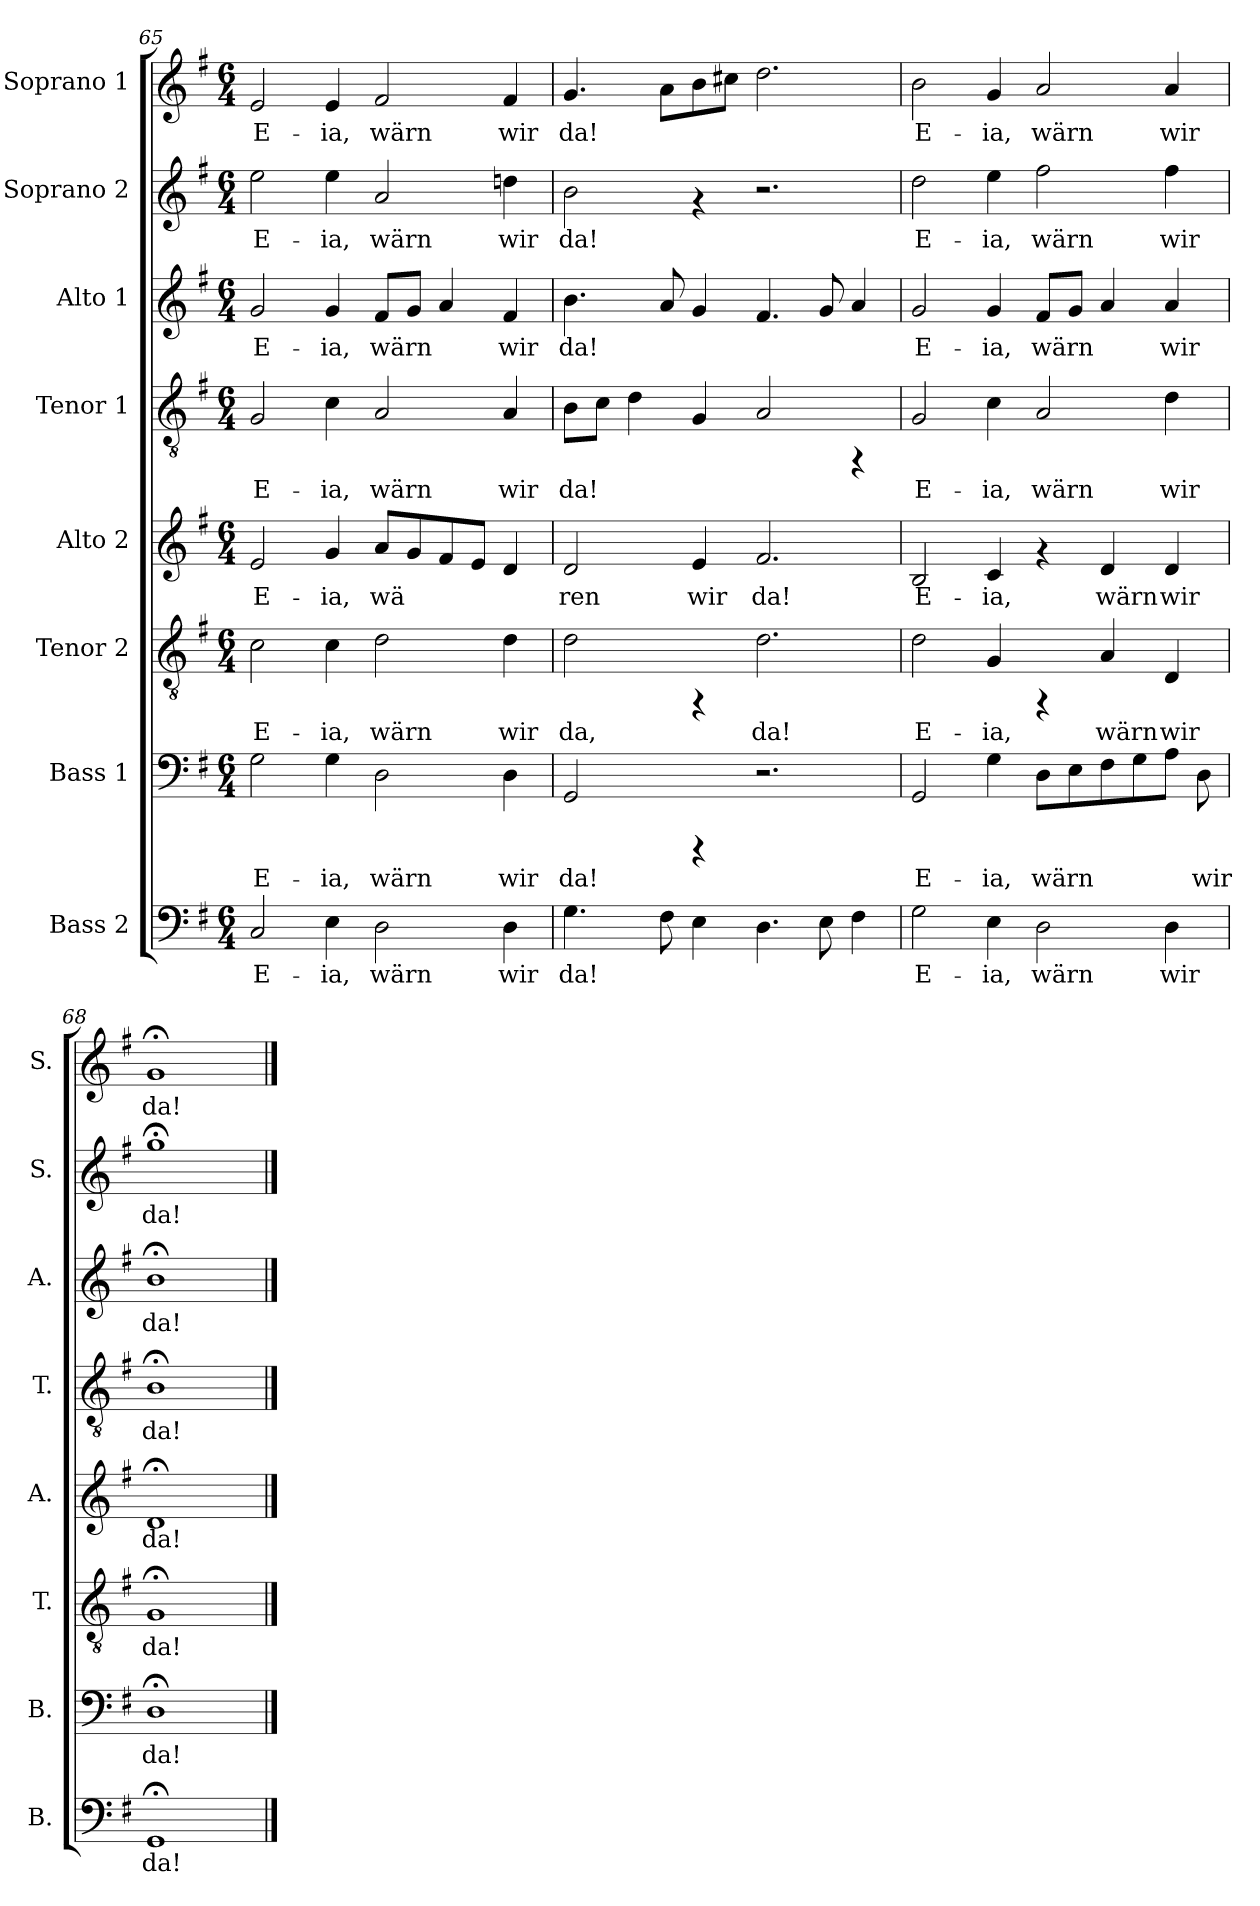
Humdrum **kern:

**kern	**text	**kern	**text	**kern	**text	**kern	**text	**kern	**text	**kern	**text	**kern	**text	**kern	**text
*part8	*part8	*part7	*part7	*part6	*part6	*part5	*part5	*part4	*part4	*part3	*part3	*part2	*part2	*part1	*part1
*staff8	*staff8	*staff7	*staff7	*staff6	*staff6	*staff5	*staff5	*staff4	*staff4	*staff3	*staff3	*staff2	*staff2	*staff1	*staff1
*I"Bass 2	*	*I"Bass 1	*	*I"Tenor 2	*	*I"Alto 2	*	*I"Tenor 1	*	*I"Alto 1	*	*I"Soprano 2	*	*I"Soprano 1	*
*I'B.	*	*I'B.	*	*I'T.	*	*I'A.	*	*I'T.	*	*I'A.	*	*I'S.	*	*I'S.	*
!!LO:PB:g=z
*clefF4	*	*clefF4	*	*clefGv2	*	*clefG2	*	*clefGv2	*	*clefG2	*	*clefG2	*	*clefG2	*
*k[f#]	*	*k[f#]	*	*k[f#]	*	*k[f#]	*	*k[f#]	*	*k[f#]	*	*k[f#]	*	*k[f#]	*
*G:	*	*G:	*	*G:	*	*G:	*	*G:	*	*G:	*	*G:	*	*G:	*
*M6/4	*	*M6/4	*	*M6/4	*	*M6/4	*	*M6/4	*	*M6/4	*	*M6/4	*	*M6/4	*
=65	=65	=65	=65	=65	=65	=65	=65	=65	=65	=65	=65	=65	=65	=65	=65
!	!LO:LY:b:cj	!	!LO:LY:b:cj	!	!LO:LY:b:cj	!	!LO:LY:b:cj	!	!LO:LY:b:cj	!	!LO:LY:b:cj	!	!LO:LY:b:cj	!	!LO:LY:b:cj
2C/	E-	2G\	E-	2c\	E-	2e/	E-	2G/	E-	2g/	E-	2ee\	E-	2e/	E-
!	!LO:LY:b:cj	!	!LO:LY:b:cj	!	!LO:LY:b:cj	!	!LO:LY:b:cj	!	!LO:LY:b:cj	!	!LO:LY:b:cj	!	!LO:LY:b:cj	!	!LO:LY:b:cj
4E\	-ia,	4G\	-ia,	4c\	-ia,	4g/	-ia,	4c\	-ia,	4g/	-ia,	4ee\	-ia,	4e/	-ia,
!	!LO:LY:b:cj	!	!LO:LY:b:cj	!	!LO:LY:b:cj	!	!LO:LY:b:cj	!	!LO:LY:b:cj	!	!LO:LY:b:cj	!	!LO:LY:b:cj	!	!LO:LY:b:cj
2D\	wärn	2D\	wärn	2d\	wärn	8a/L	wä-	2A/	wärn	8f#/L	wärn	2a/	wärn	2f#/	wärn
!	!	!	!	!	!	!	!LO:LY:b:cj	!	!	!	!LO:LY:b:cj	!	!	!	!
.	.	.	.	.	.	8g/	--	.	.	8g/J	.	.	.	.	.
!	!	!	!	!	!	!	!LO:LY:b:cj	!	!	!	!LO:LY:b:cj	!	!	!	!
.	.	.	.	.	.	8f#/	--	.	.	4a/	.	.	.	.	.
!	!	!	!	!	!	!	!LO:LY:b:cj	!	!	!	!	!	!	!	!
.	.	.	.	.	.	8e/J	--	.	.	.	.	.	.	.	.
!	!LO:LY:b:cj	!	!LO:LY:b:cj	!	!LO:LY:b:cj	!	!LO:LY:b:cj	!	!LO:LY:b:cj	!	!LO:LY:b:cj	!	!LO:LY:b:cj	!	!LO:LY:b:cj
4D\	wir	4D\	wir	4d\	wir	4d/	--	4A/	wir	4f#/	wir	4ddn\	wir	4f#/	wir
=66	=66	=66	=66	=66	=66	=66	=66	=66	=66	=66	=66	=66	=66	=66	=66
!	!LO:LY:b:cj	!	!LO:LY:b:cj	!	!LO:LY:b:cj	!	!LO:LY:b:cj	!	!LO:LY:b:cj	!	!LO:LY:b:cj	!	!LO:LY:b:cj	!	!LO:LY:b:cj
4.G\	da!	2GG/	da!	2d\	da,	2d/	-ren	8B\L	da!	4.b\	da!	2b\	da!	4.g/	da!
!	!	!	!	!	!	!	!	!	!LO:LY:b:cj	!	!	!	!	!	!
.	.	.	.	.	.	.	.	8c\J	.	.	.	.	.	.	.
!	!	!	!	!	!	!	!	!	!LO:LY:b:cj	!	!	!	!	!	!
.	.	.	.	.	.	.	.	4d\	.	.	.	.	.	.	.
!	!LO:LY:b:cj	!	!	!	!	!	!	!	!	!	!LO:LY:b:cj	!	!	!	!LO:LY:b:cj
8F#\	.	.	.	.	.	.	.	.	.	8a/	.	.	.	8a\L	.
!	!LO:LY:b:cj	!	!	!	!	!	!LO:LY:b:cj	!	!LO:LY:b:cj	!	!LO:LY:b:cj	!	!	!	!LO:LY:b:cj
4E\	.	4rCCC	.	4rFF	.	4e/	wir	4G/	.	4g/	.	4rf	.	8b\	.
!	!	!	!	!	!	!	!	!	!	!	!	!	!	!	!LO:LY:b:cj
.	.	.	.	.	.	.	.	.	.	.	.	.	.	8cc#X\J	.
!	!LO:LY:b:cj	!	!	!	!LO:LY:b:cj	!	!LO:LY:b:cj	!	!LO:LY:b:cj	!	!LO:LY:b:cj	!	!	!	!LO:LY:b:cj
4.D\	.	2.r	.	2.d\	da!	2.f#/	da!	2A/	.	4.f#/	.	2.r	.	2.dd\	.
!	!LO:LY:b:cj	!	!	!	!	!	!	!	!	!	!LO:LY:b:cj	!	!	!	!
8E\	.	.	.	.	.	.	.	.	.	8g/	.	.	.	.	.
!	!LO:LY:b:cj	!	!	!	!	!	!	!	!	!	!LO:LY:b:cj	!	!	!	!
4F#\	.	.	.	.	.	.	.	4rFF	.	4a/	.	.	.	.	.
=67	=67	=67	=67	=67	=67	=67	=67	=67	=67	=67	=67	=67	=67	=67	=67
!	!LO:LY:b:cj	!	!LO:LY:b:cj	!	!LO:LY:b:cj	!	!LO:LY:b:cj	!	!LO:LY:b:cj	!	!LO:LY:b:cj	!	!LO:LY:b:cj	!	!LO:LY:b:cj
2G\	E-	2GG/	E-	2d\	E-	2B/	E-	2G/	E-	2g/	E-	2dd\	E-	2b\	E-
!	!LO:LY:b:cj	!	!LO:LY:b:cj	!	!LO:LY:b:cj	!	!LO:LY:b:cj	!	!LO:LY:b:cj	!	!LO:LY:b:cj	!	!LO:LY:b:cj	!	!LO:LY:b:cj
4E\	-ia,	4G\	-ia,	4G/	-ia,	4c/	-ia,	4c\	-ia,	4g/	-ia,	4ee\	-ia,	4g/	-ia,
!	!LO:LY:b:cj	!	!LO:LY:b:cj	!	!	!	!	!	!LO:LY:b:cj	!	!LO:LY:b:cj	!	!LO:LY:b:cj	!	!LO:LY:b:cj
2D\	wärn	8D\L	wärn	4rFF	.	4rf	.	2A/	wärn	8f#/L	wärn	2ff#\	wärn	2a/	wärn
!	!	!	!LO:LY:b:cj	!	!	!	!	!	!	!	!LO:LY:b:cj	!	!	!	!
.	.	8E\	.	.	.	.	.	.	.	8g/J	.	.	.	.	.
!	!	!	!LO:LY:b:cj	!	!LO:LY:b:cj	!	!LO:LY:b:cj	!	!	!	!LO:LY:b:cj	!	!	!	!
.	.	8F#\	.	4A/	wärn	4d/	wärn	.	.	4a/	.	.	.	.	.
!	!	!	!LO:LY:b:cj	!	!	!	!	!	!	!	!	!	!	!	!
.	.	8G\	.	.	.	.	.	.	.	.	.	.	.	.	.
!	!LO:LY:b:cj	!	!LO:LY:b:cj	!	!LO:LY:b:cj	!	!LO:LY:b:cj	!	!LO:LY:b:cj	!	!LO:LY:b:cj	!	!LO:LY:b:cj	!	!LO:LY:b:cj
4D\	wir	8A\J	.	4D/	wir	4d/	wir	4d\	wir	4a/	wir	4ff#\	wir	4a/	wir
!	!	!	!LO:LY:b:cj	!	!	!	!	!	!	!	!	!	!	!	!
.	.	8D\	wir	.	.	.	.	.	.	.	.	.	.	.	.
=68	=68	=68	=68	=68	=68	=68	=68	=68	=68	=68	=68	=68	=68	=68	=68
!	!LO:LY:b:cj	!	!LO:LY:b:cj	!	!LO:LY:b:cj	!	!LO:LY:b:cj	!	!LO:LY:b:cj	!	!LO:LY:b:cj	!	!LO:LY:b:cj	!	!LO:LY:b:cj
1GG;<	da!	1D;<	da!	1G;<	da!	1d;<	da!	1B;<	da!	1b;<	da!	1gg;<	da!	1g;<	da!
==	==	==	==	==	==	==	==	==	==	==	==	==	==	==	==
*-	*-	*-	*-	*-	*-	*-	*-	*-	*-	*-	*-	*-	*-	*-	*-
